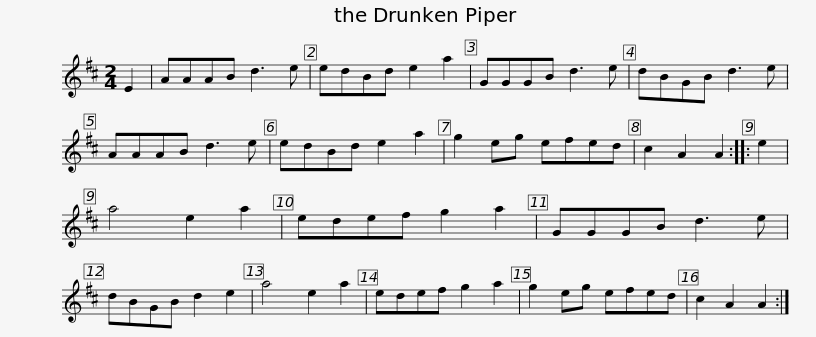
X:1
L:1/8
M:2/4
I:linebreak $
K:D
V:1 treble
V:1
 E2 | AAAB d3 e | edBd e2 a2 | GGGB d3 e | dBGB d3 e | %5
 AAAB d3 e | edBd e2 a2 |$ g2 eg efed | c2 A2 A2 :: e2 | %10
 a4 e2 a2 | edef g2 a2 | GGGB d3 e | dBGB d2 e2 | a4 e2 a2 |$ %15
 edef g2 a2 | g2 eg efed | c2 A2 A2 :| %18
